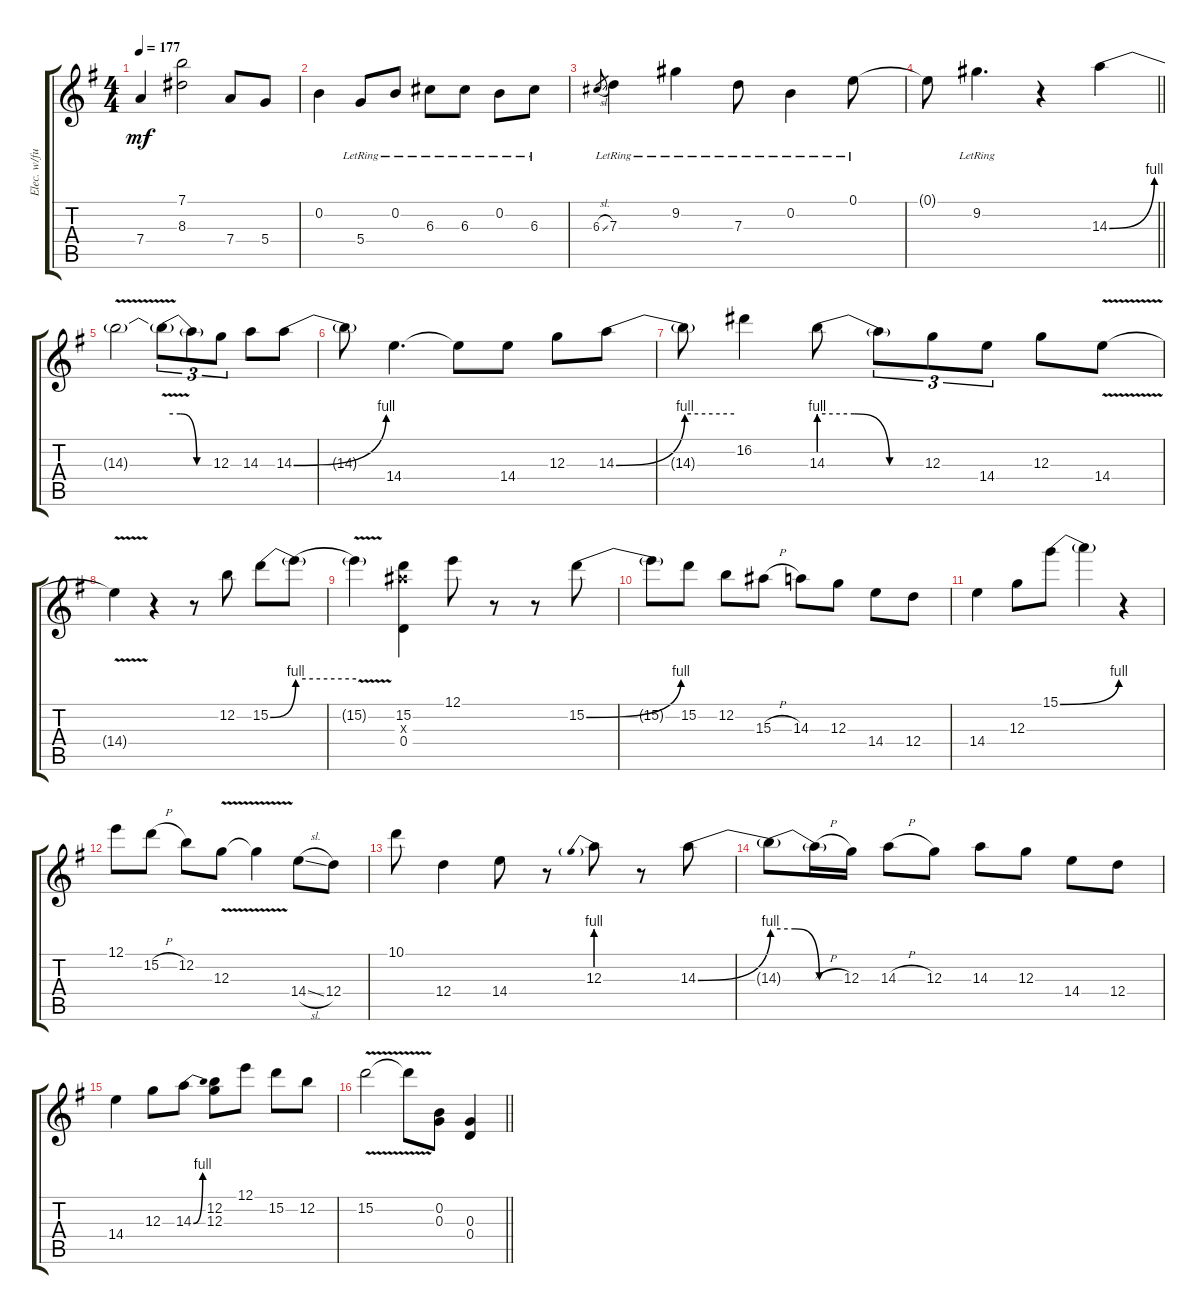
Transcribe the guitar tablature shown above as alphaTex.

\track ("Elec. w/fuzz" "Elec. w/fu") {instrument distortionguitar}
\staff {score tabs}
\tuning (E4 B3 G3 D3 A2 E2) {hide}
\ts (4 4)
\tempo 177
\clef g2
\ks g
7.4{t}.4{dy mf} (7.1 8.3).2 7.4.8 5.4.8 |
0.2.4 5.4{lr}.8 0.2{lr}.8 6.3{lr}.8 6.3{lr}.8 0.2{lr}.8 6.3{lr}.8 |
6.3{sl}.8{gr} 7.3{lr}.4 9.2{lr}.4 7.3{lr}.8 0.2{lr}.4 0.1{lr}.8 |
\barLineRight lightlight
0.1{t}.8 9.2{lr}.4{d} r.4 14.3{be (bend 0 0 60 4)}.4 |
14.3{v t}.2 14.3{be (custom 0 4 20 4 40 0 60 0) t}.8{tu (3 2)} 14.3{t}.8{tu (3 2)} 12.3.8{tu (3 2)} 14.3.8 14.3{be (bend 0 0 60 4)}.8 |
14.3{t}.8 14.4.4{d} 14.4{t}.8 14.4.8 12.3.8 14.3{be (bend 0 0 60 4)}.8 |
14.3{be (hold 0 4 60 4) t}.8 16.2.4 14.3{be (custom 0 4 20 4 40 0 60 0)}.8 14.3{t}.8{tu (3 2)} 12.3.8{tu (3 2)} 14.4.8{tu (3 2)} 12.3.8 14.4{v}.8 |
14.4{v t}.4 r.4 r.8 12.2.8 15.2{be (bend 0 0 60 4)}.8 15.2{be (hold 0 4 60 4) t}.8 |
15.2{v t}.4 (15.2 15.3{x} 0.4).4 12.1.8 r.8 r.8 15.2{be (bend 0 0 60 4)}.8 |
15.2{t}.8 15.2.8 12.2.8 15.3{h}.8 14.3.8 12.3.8 14.4.8 12.4.8 |
14.4.4 12.3.8 15.1{be (bend 0 0 60 4)}.8 15.1{t}.4 r.4 |
12.1.8 15.2{h}.8 12.2.8 12.3{v}.8 12.3{v t}.4 14.4{sl}.8 12.4.8 |
10.1.8 12.4.4 14.4.8 r.8 12.3{be (prebend 0 4 60 4)}.8 r.8 14.3{be (bend 0 0 60 4)}.8 |
14.3{be (custom 0 4 20 4 40 0 60 0) t}.8 14.3{h t}.16 12.3.16 14.3{h}.8 12.3.8 14.3.8 12.3.8 14.4.8 12.4.8 |
14.4.4 12.3.8 14.3{be (bend 0 0 60 4)}.8 (12.2 12.3).8 12.1.8 15.2.8 12.2.8 |
\barLineRight lightlight
15.2{v}.2 15.2{t}.8 (0.2 0.3).8 (0.3 0.4).4
